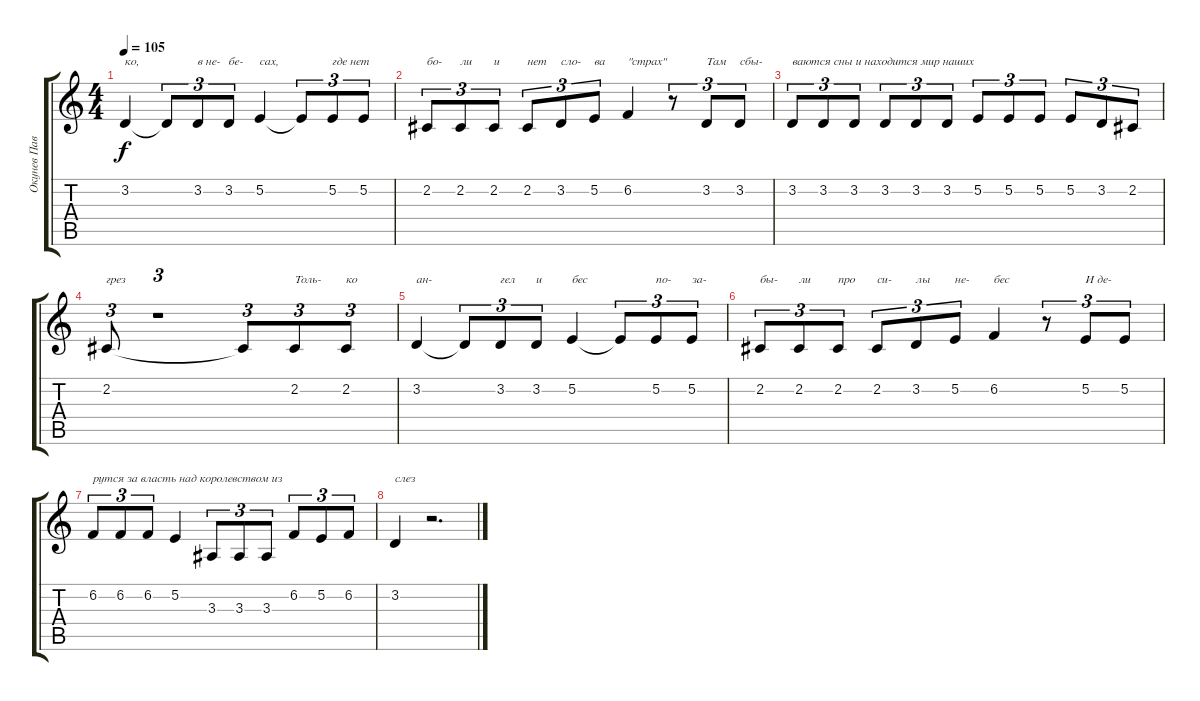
\track ("Окунев Павел" "Окунев Пав") {instrument bassoon}
\staff {score tabs}
\tuning (E4 B3 G3 D3 A2 E2) {hide}
\ts (4 4)
\tempo 105
\clef g2
\ks c
3.2.4{txt "ко," dy f} 3.2{t}.8{tu (3 2)} 3.2.8{tu (3 2) txt "в не-"} 3.2.8{tu (3 2) txt "бе-"} 5.2.4{txt "сах,"} 5.2{t}.8{tu (3 2)} 5.2.8{tu (3 2) txt "где нет "} 5.2.8{tu (3 2)} |
2.2.8{tu (3 2) txt "бо-"} 2.2.8{tu (3 2) txt "ли"} 2.2.8{tu (3 2) txt "и"} 2.2.8{tu (3 2) txt "нет"} 3.2.8{tu (3 2) txt "сло-"} 5.2.8{tu (3 2) txt "ва"} 6.2.4{txt "\"страх\""} r.8{tu (3 2)} 3.2.8{tu (3 2) txt "Там"} 3.2.8{tu (3 2) txt "сбы-"} |
3.2.8{tu (3 2) txt "ваются сны и находится мир наших"} 3.2.8{tu (3 2)} 3.2.8{tu (3 2)} 3.2.8{tu (3 2)} 3.2.8{tu (3 2)} 3.2.8{tu (3 2)} 5.2.8{tu (3 2)} 5.2.8{tu (3 2)} 5.2.8{tu (3 2)} 5.2.8{tu (3 2)} 3.2.8{tu (3 2)} 2.2.8{tu (3 2)} |
2.2.8{tu (3 2) txt "грез"} r.1{tu (3 2)} 2.2{t}.8{tu (3 2)} 2.2.8{tu (3 2) txt "Толь-"} 2.2.8{tu (3 2) txt "ко"} |
3.2.4{txt "ан-"} 3.2{t}.8{tu (3 2)} 3.2.8{tu (3 2) txt "гел "} 3.2.8{tu (3 2) txt "и"} 5.2.4{txt "бес"} 5.2{t}.8{tu (3 2)} 5.2.8{tu (3 2) txt "по-"} 5.2.8{tu (3 2) txt "за-"} |
2.2.8{tu (3 2) txt "бы-"} 2.2.8{tu (3 2) txt "ли"} 2.2.8{tu (3 2) txt "про"} 2.2.8{tu (3 2) txt "си-"} 3.2.8{tu (3 2) txt "лы"} 5.2.8{tu (3 2) txt "не-"} 6.2.4{txt "бес"} r.8{tu (3 2)} 5.2.8{tu (3 2) txt "И де-"} 5.2.8{tu (3 2)} |
6.2.8{tu (3 2) txt "рутся за власть над королевством из"} 6.2.8{tu (3 2)} 6.2.8{tu (3 2)} 5.2.4 3.3.8{tu (3 2)} 3.3.8{tu (3 2)} 3.3.8{tu (3 2)} 6.2.8{tu (3 2)} 5.2.8{tu (3 2)} 6.2.8{tu (3 2)} |
3.2.4{txt "слез"} r.2{d}
